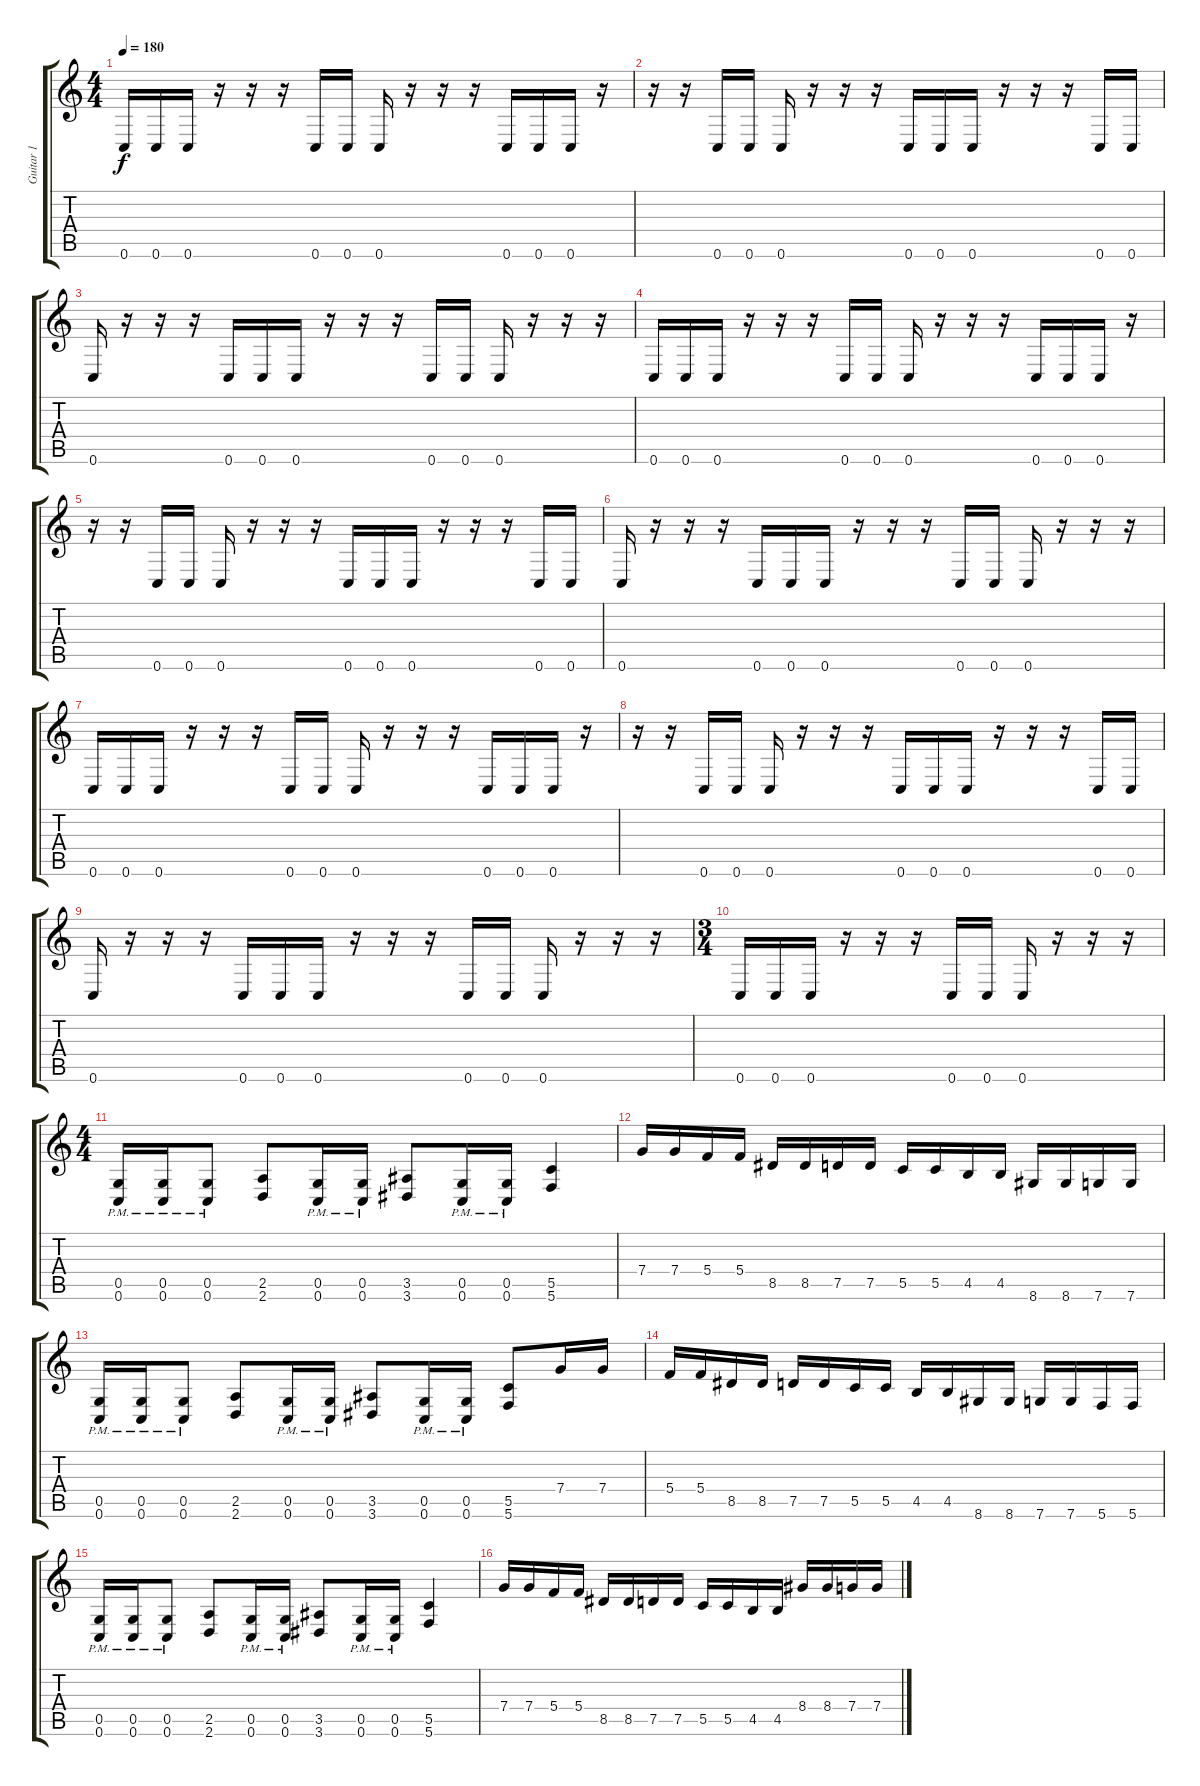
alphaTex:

\track ("Guitar 1" "Guitar 1") {instrument distortionguitar}
\staff {score tabs}
\tuning (D4 A3 F3 C3 G2 C2) {hide}
\ts (4 4)
\tempo 180
\clef g2
\ks c
0.6.16{dy f} 0.6.16 0.6.16 r.16 r.16 r.16 0.6.16 0.6.16 0.6.16 r.16 r.16 r.16 0.6.16 0.6.16 0.6.16 r.16 |
r.16 r.16 0.6.16 0.6.16 0.6.16 r.16 r.16 r.16 0.6.16 0.6.16 0.6.16 r.16 r.16 r.16 0.6.16 0.6.16 |
0.6.16 r.16 r.16 r.16 0.6.16 0.6.16 0.6.16 r.16 r.16 r.16 0.6.16 0.6.16 0.6.16 r.16 r.16 r.16 |
0.6.16 0.6.16 0.6.16 r.16 r.16 r.16 0.6.16 0.6.16 0.6.16 r.16 r.16 r.16 0.6.16 0.6.16 0.6.16 r.16 |
r.16 r.16 0.6.16 0.6.16 0.6.16 r.16 r.16 r.16 0.6.16 0.6.16 0.6.16 r.16 r.16 r.16 0.6.16 0.6.16 |
0.6.16 r.16 r.16 r.16 0.6.16 0.6.16 0.6.16 r.16 r.16 r.16 0.6.16 0.6.16 0.6.16 r.16 r.16 r.16 |
0.6.16 0.6.16 0.6.16 r.16 r.16 r.16 0.6.16 0.6.16 0.6.16 r.16 r.16 r.16 0.6.16 0.6.16 0.6.16 r.16 |
r.16 r.16 0.6.16 0.6.16 0.6.16 r.16 r.16 r.16 0.6.16 0.6.16 0.6.16 r.16 r.16 r.16 0.6.16 0.6.16 |
0.6.16 r.16 r.16 r.16 0.6.16 0.6.16 0.6.16 r.16 r.16 r.16 0.6.16 0.6.16 0.6.16 r.16 r.16 r.16 |
\ts (3 4)
0.6.16 0.6.16 0.6.16 r.16 r.16 r.16 0.6.16 0.6.16 0.6.16 r.16 r.16 r.16 |
\ts (4 4)
(0.5{pm} 0.6{pm}).16 (0.5{pm} 0.6{pm}).16 (0.5{pm} 0.6{pm}).8 (2.5 2.6).8 (0.5{pm} 0.6{pm}).16 (0.5{pm} 0.6{pm}).16 (3.5 3.6).8 (0.5{pm} 0.6{pm}).16 (0.5{pm} 0.6{pm}).16 (5.5 5.6).4 |
7.4.16 7.4.16 5.4.16 5.4.16 8.5.16 8.5.16 7.5.16 7.5.16 5.5.16 5.5.16 4.5.16 4.5.16 8.6.16 8.6.16 7.6.16 7.6.16 |
(0.5{pm} 0.6{pm}).16 (0.5{pm} 0.6{pm}).16 (0.5{pm} 0.6{pm}).8 (2.5 2.6).8 (0.5{pm} 0.6{pm}).16 (0.5{pm} 0.6{pm}).16 (3.5 3.6).8 (0.5{pm} 0.6{pm}).16 (0.5{pm} 0.6{pm}).16 (5.5 5.6).8 7.4.16 7.4.16 |
5.4.16 5.4.16 8.5.16 8.5.16 7.5.16 7.5.16 5.5.16 5.5.16 4.5.16 4.5.16 8.6.16 8.6.16 7.6.16 7.6.16 5.6.16 5.6.16 |
(0.5{pm} 0.6{pm}).16 (0.5{pm} 0.6{pm}).16 (0.5{pm} 0.6{pm}).8 (2.5 2.6).8 (0.5{pm} 0.6{pm}).16 (0.5{pm} 0.6{pm}).16 (3.5 3.6).8 (0.5{pm} 0.6{pm}).16 (0.5{pm} 0.6{pm}).16 (5.5 5.6).4 |
7.4.16 7.4.16 5.4.16 5.4.16 8.5.16 8.5.16 7.5.16 7.5.16 5.5.16 5.5.16 4.5.16 4.5.16 8.4.16 8.4.16 7.4.16 7.4.16
